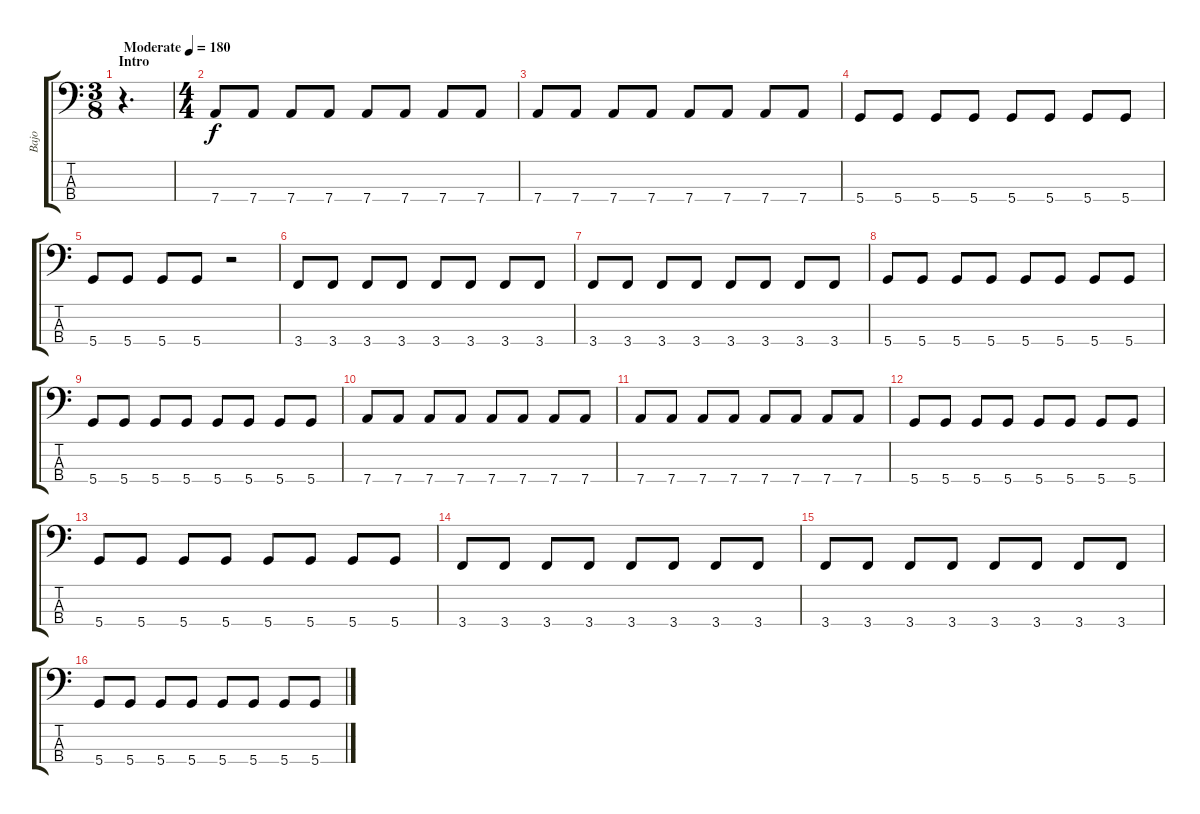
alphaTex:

\track ("Bajo" "Bajo") {instrument electricbassfinger bank 67}
\staff {score tabs}
\tuning (G2 D2 A1 D1) {hide}
\ts (3 8)
\section ("" "Intro")
\tempo (180 "Moderate")
\clef f4
\ks c
r.4{d dy f instrument electricbassfinger} |
\ts (4 4)
7.4.8 7.4.8 7.4.8 7.4.8 7.4.8 7.4.8 7.4.8 7.4.8 |
7.4.8 7.4.8 7.4.8 7.4.8 7.4.8 7.4.8 7.4.8 7.4.8 |
5.4.8 5.4.8 5.4.8 5.4.8 5.4.8 5.4.8 5.4.8 5.4.8 |
5.4.8 5.4.8 5.4.8 5.4.8 r.2 |
3.4.8 3.4.8 3.4.8 3.4.8 3.4.8 3.4.8 3.4.8 3.4.8 |
3.4.8 3.4.8 3.4.8 3.4.8 3.4.8 3.4.8 3.4.8 3.4.8 |
5.4.8 5.4.8 5.4.8 5.4.8 5.4.8 5.4.8 5.4.8 5.4.8 |
5.4.8 5.4.8 5.4.8 5.4.8 5.4.8 5.4.8 5.4.8 5.4.8 |
7.4.8 7.4.8 7.4.8 7.4.8 7.4.8 7.4.8 7.4.8 7.4.8 |
7.4.8 7.4.8 7.4.8 7.4.8 7.4.8 7.4.8 7.4.8 7.4.8 |
5.4.8 5.4.8 5.4.8 5.4.8 5.4.8 5.4.8 5.4.8 5.4.8 |
5.4.8 5.4.8 5.4.8 5.4.8 5.4.8 5.4.8 5.4.8 5.4.8 |
3.4.8 3.4.8 3.4.8 3.4.8 3.4.8 3.4.8 3.4.8 3.4.8 |
3.4.8 3.4.8 3.4.8 3.4.8 3.4.8 3.4.8 3.4.8 3.4.8 |
5.4.8 5.4.8 5.4.8 5.4.8 5.4.8 5.4.8 5.4.8 5.4.8
